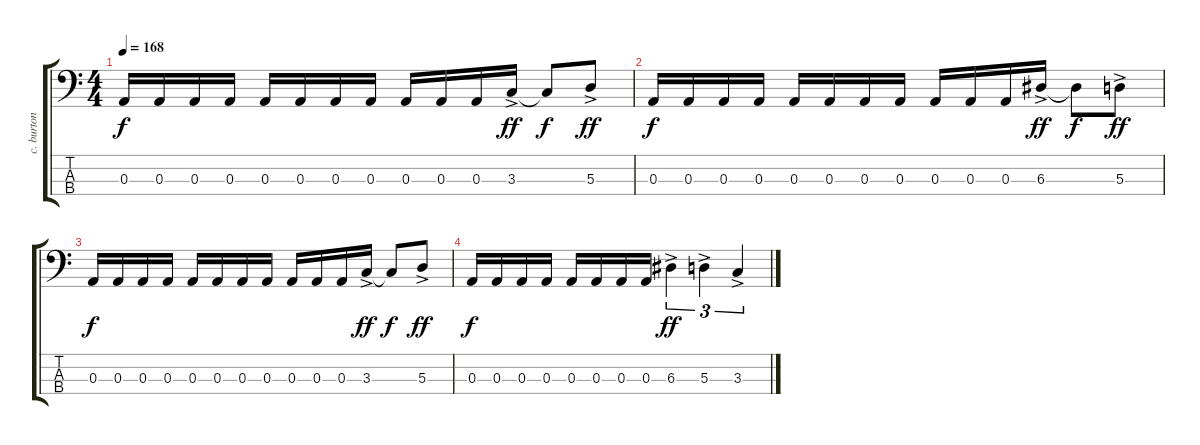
\track ("c. burton - bass" "c. burton ") {instrument electricbassfinger}
\staff {score tabs}
\tuning (G2 D2 A1 E1) {hide}
\ts (4 4)
\tempo 168
\clef f4
\ks c
0.3.16{dy f} 0.3.16 0.3.16 0.3.16 0.3.16 0.3.16 0.3.16 0.3.16 0.3.16 0.3.16 0.3.16 3.3{ac}.16{dy ff} 3.3{t}.8{dy f} 5.3{ac}.8{dy ff} |
0.3.16{dy f} 0.3.16 0.3.16 0.3.16 0.3.16 0.3.16 0.3.16 0.3.16 0.3.16 0.3.16 0.3.16 6.3{ac}.16{dy ff} 6.3{t}.8{dy f} 5.3{ac}.8{dy ff} |
0.3.16{dy f} 0.3.16 0.3.16 0.3.16 0.3.16 0.3.16 0.3.16 0.3.16 0.3.16 0.3.16 0.3.16 3.3{ac}.16{dy ff} 3.3{t}.8{dy f} 5.3{ac}.8{dy ff} |
0.3.16{dy f} 0.3.16 0.3.16 0.3.16 0.3.16 0.3.16 0.3.16 0.3.16 6.3{ac}.4{tu (3 2) dy ff} 5.3{ac}.4{tu (3 2)} 3.3{ac}.4{tu (3 2)}
